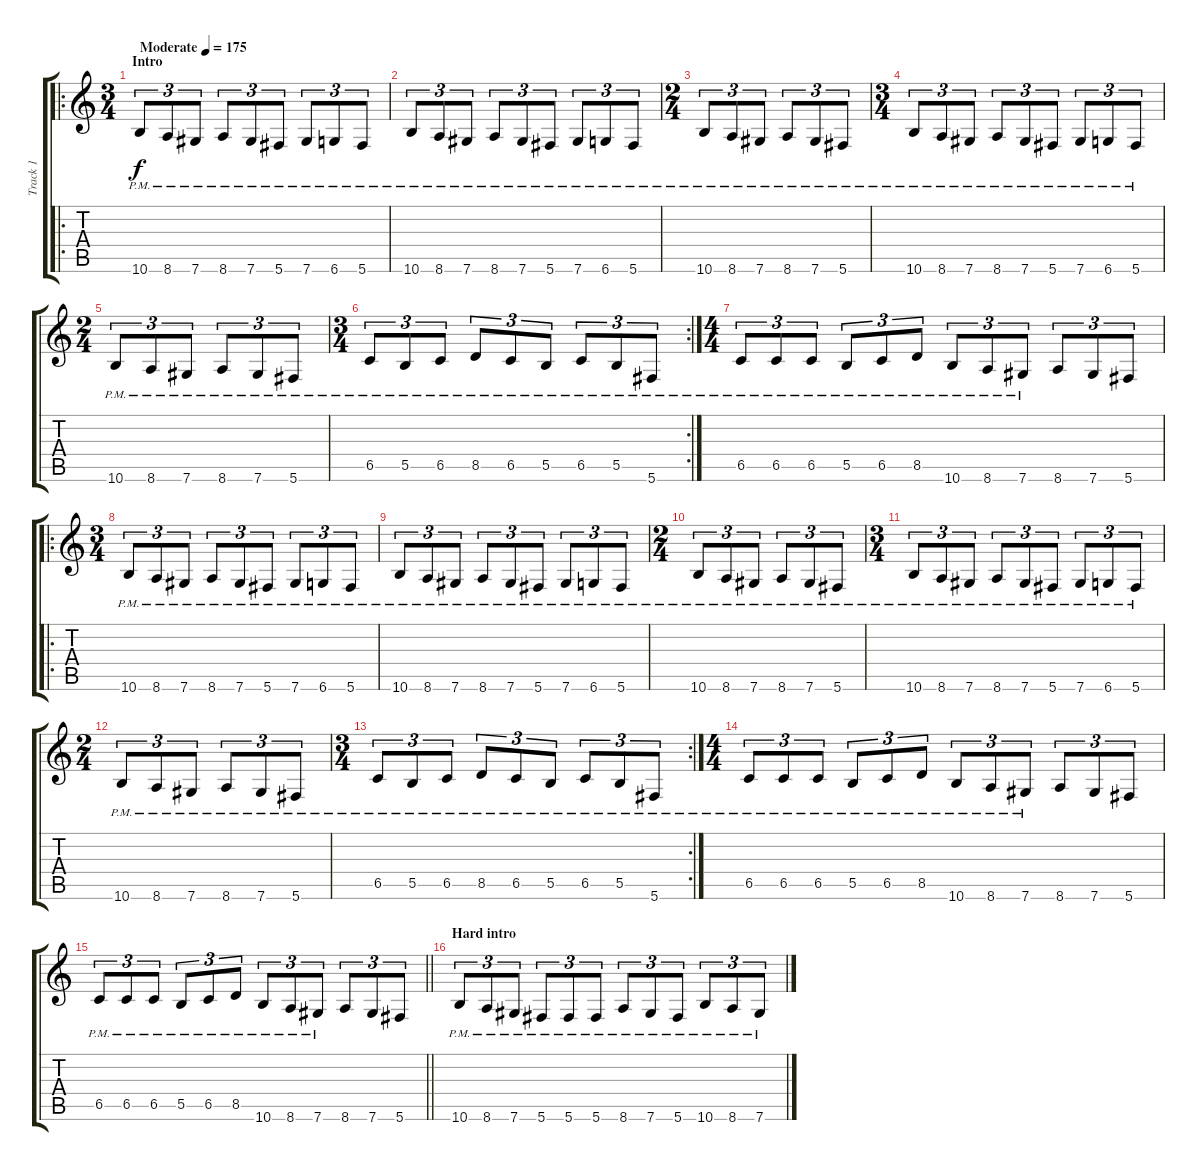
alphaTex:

\track ("Track 1" "Track 1") {instrument distortionguitar}
\staff {score tabs}
\tuning (Db4 Ab3 E3 B2 Gb2 Db2) {hide}
\ro
\ts (3 4)
\section ("" "Intro")
\tempo (175 "Moderate")
\clef g2
\ks c
10.6{pm}.8{tu (3 2) dy f instrument distortionguitar} 8.6{pm}.8{tu (3 2)} 7.6{pm}.8{tu (3 2)} 8.6{pm}.8{tu (3 2)} 7.6{pm}.8{tu (3 2)} 5.6{pm}.8{tu (3 2)} 7.6{pm}.8{tu (3 2)} 6.6{pm}.8{tu (3 2)} 5.6{pm}.8{tu (3 2)} |
10.6{pm}.8{tu (3 2)} 8.6{pm}.8{tu (3 2)} 7.6{pm}.8{tu (3 2)} 8.6{pm}.8{tu (3 2)} 7.6{pm}.8{tu (3 2)} 5.6{pm}.8{tu (3 2)} 7.6{pm}.8{tu (3 2)} 6.6{pm}.8{tu (3 2)} 5.6{pm}.8{tu (3 2)} |
\ts (2 4)
10.6{pm}.8{tu (3 2)} 8.6{pm}.8{tu (3 2)} 7.6{pm}.8{tu (3 2)} 8.6{pm}.8{tu (3 2)} 7.6{pm}.8{tu (3 2)} 5.6{pm}.8{tu (3 2)} |
\ts (3 4)
10.6{pm}.8{tu (3 2)} 8.6{pm}.8{tu (3 2)} 7.6{pm}.8{tu (3 2)} 8.6{pm}.8{tu (3 2)} 7.6{pm}.8{tu (3 2)} 5.6{pm}.8{tu (3 2)} 7.6{pm}.8{tu (3 2)} 6.6{pm}.8{tu (3 2)} 5.6{pm}.8{tu (3 2)} |
\ts (2 4)
10.6{pm}.8{tu (3 2)} 8.6{pm}.8{tu (3 2)} 7.6{pm}.8{tu (3 2)} 8.6{pm}.8{tu (3 2)} 7.6{pm}.8{tu (3 2)} 5.6{pm}.8{tu (3 2)} |
\rc 2
\ts (3 4)
6.5{pm}.8{tu (3 2)} 5.5{pm}.8{tu (3 2)} 6.5{pm}.8{tu (3 2)} 8.5{pm}.8{tu (3 2)} 6.5{pm}.8{tu (3 2)} 5.5{pm}.8{tu (3 2)} 6.5{pm}.8{tu (3 2)} 5.5{pm}.8{tu (3 2)} 5.6{pm}.8{tu (3 2)} |
\ts (4 4)
6.5{pm}.8{tu (3 2)} 6.5{pm}.8{tu (3 2)} 6.5{pm}.8{tu (3 2)} 5.5{pm}.8{tu (3 2)} 6.5{pm}.8{tu (3 2)} 8.5{pm}.8{tu (3 2)} 10.6{pm}.8{tu (3 2)} 8.6{pm}.8{tu (3 2)} 7.6{pm}.8{tu (3 2)} 8.6.8{tu (3 2)} 7.6.8{tu (3 2)} 5.6.8{tu (3 2)} |
\ro
\ts (3 4)
10.6{pm}.8{tu (3 2)} 8.6{pm}.8{tu (3 2)} 7.6{pm}.8{tu (3 2)} 8.6{pm}.8{tu (3 2)} 7.6{pm}.8{tu (3 2)} 5.6{pm}.8{tu (3 2)} 7.6{pm}.8{tu (3 2)} 6.6{pm}.8{tu (3 2)} 5.6{pm}.8{tu (3 2)} |
10.6{pm}.8{tu (3 2)} 8.6{pm}.8{tu (3 2)} 7.6{pm}.8{tu (3 2)} 8.6{pm}.8{tu (3 2)} 7.6{pm}.8{tu (3 2)} 5.6{pm}.8{tu (3 2)} 7.6{pm}.8{tu (3 2)} 6.6{pm}.8{tu (3 2)} 5.6{pm}.8{tu (3 2)} |
\ts (2 4)
10.6{pm}.8{tu (3 2)} 8.6{pm}.8{tu (3 2)} 7.6{pm}.8{tu (3 2)} 8.6{pm}.8{tu (3 2)} 7.6{pm}.8{tu (3 2)} 5.6{pm}.8{tu (3 2)} |
\ts (3 4)
10.6{pm}.8{tu (3 2)} 8.6{pm}.8{tu (3 2)} 7.6{pm}.8{tu (3 2)} 8.6{pm}.8{tu (3 2)} 7.6{pm}.8{tu (3 2)} 5.6{pm}.8{tu (3 2)} 7.6{pm}.8{tu (3 2)} 6.6{pm}.8{tu (3 2)} 5.6{pm}.8{tu (3 2)} |
\ts (2 4)
10.6{pm}.8{tu (3 2)} 8.6{pm}.8{tu (3 2)} 7.6{pm}.8{tu (3 2)} 8.6{pm}.8{tu (3 2)} 7.6{pm}.8{tu (3 2)} 5.6{pm}.8{tu (3 2)} |
\rc 2
\ts (3 4)
6.5{pm}.8{tu (3 2)} 5.5{pm}.8{tu (3 2)} 6.5{pm}.8{tu (3 2)} 8.5{pm}.8{tu (3 2)} 6.5{pm}.8{tu (3 2)} 5.5{pm}.8{tu (3 2)} 6.5{pm}.8{tu (3 2)} 5.5{pm}.8{tu (3 2)} 5.6{pm}.8{tu (3 2)} |
\ts (4 4)
6.5{pm}.8{tu (3 2)} 6.5{pm}.8{tu (3 2)} 6.5{pm}.8{tu (3 2)} 5.5{pm}.8{tu (3 2)} 6.5{pm}.8{tu (3 2)} 8.5{pm}.8{tu (3 2)} 10.6{pm}.8{tu (3 2)} 8.6{pm}.8{tu (3 2)} 7.6{pm}.8{tu (3 2)} 8.6.8{tu (3 2)} 7.6.8{tu (3 2)} 5.6.8{tu (3 2)} |
\barLineRight lightlight
6.5{pm}.8{tu (3 2)} 6.5{pm}.8{tu (3 2)} 6.5{pm}.8{tu (3 2)} 5.5{pm}.8{tu (3 2)} 6.5{pm}.8{tu (3 2)} 8.5{pm}.8{tu (3 2)} 10.6{pm}.8{tu (3 2)} 8.6{pm}.8{tu (3 2)} 7.6{pm}.8{tu (3 2)} 8.6.8{tu (3 2)} 7.6.8{tu (3 2)} 5.6.8{tu (3 2)} |
\section ("" "Hard intro")
10.6{pm}.8{tu (3 2)} 8.6{pm}.8{tu (3 2)} 7.6{pm}.8{tu (3 2)} 5.6{pm}.8{tu (3 2)} 5.6{pm}.8{tu (3 2)} 5.6{pm}.8{tu (3 2)} 8.6{pm}.8{tu (3 2)} 7.6{pm}.8{tu (3 2)} 5.6{pm}.8{tu (3 2)} 10.6{pm}.8{tu (3 2)} 8.6{pm}.8{tu (3 2)} 7.6{pm}.8{tu (3 2)}
